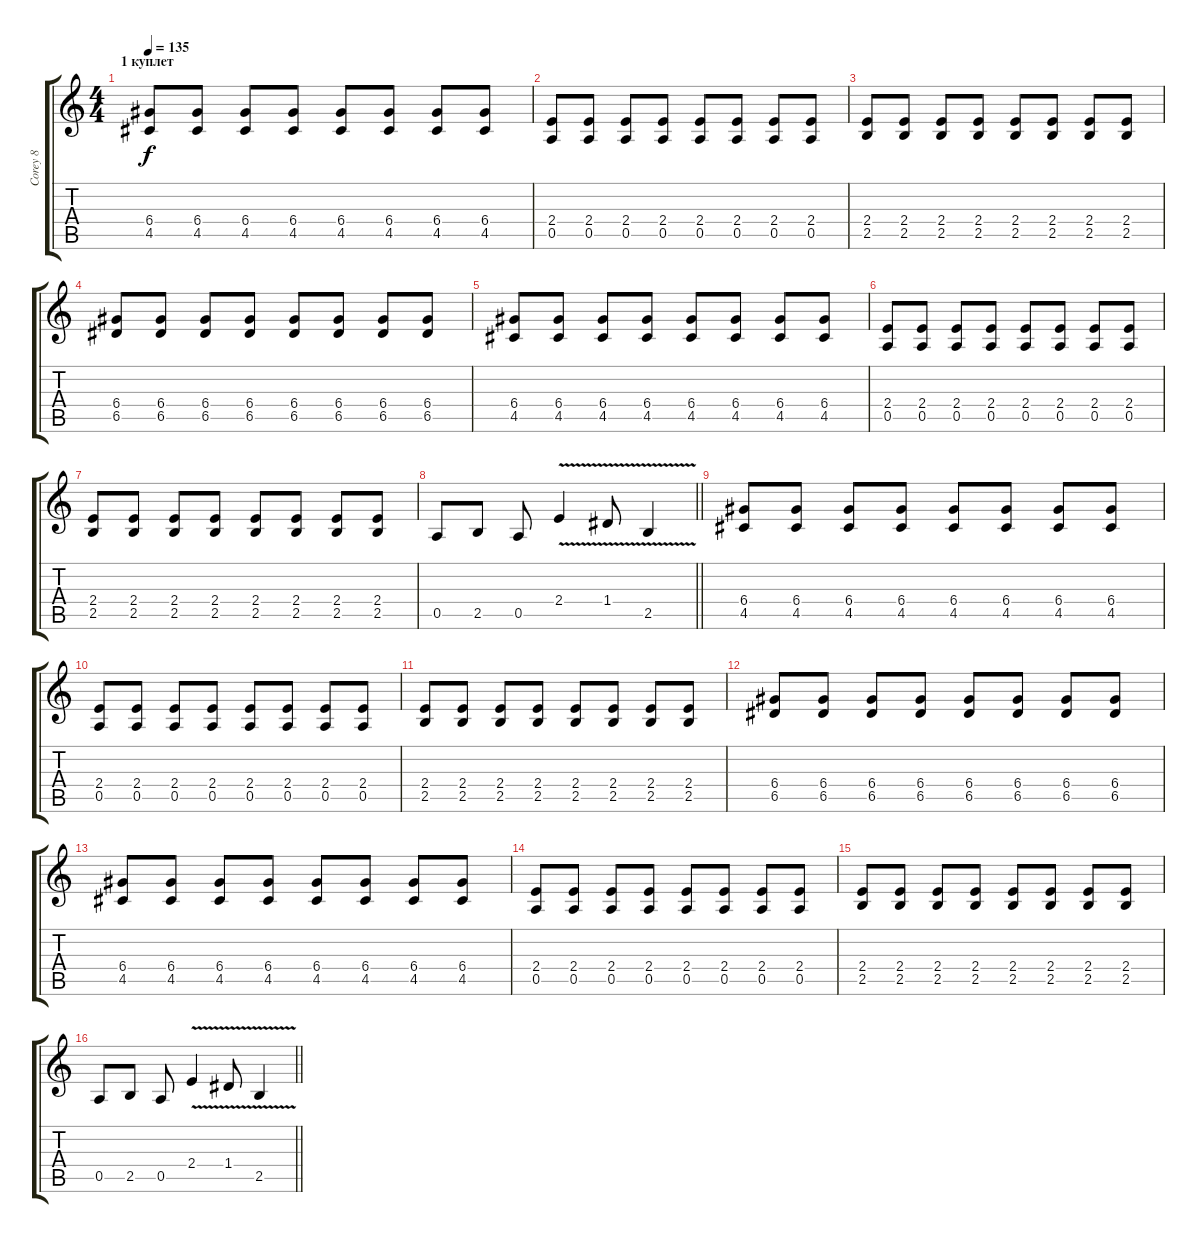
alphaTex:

\track ("Corey 8" "Corey 8") {instrument overdrivenguitar}
\staff {score tabs}
\tuning (E4 B3 G3 D3 A2 E2) {hide}
\ts (4 4)
\section ("" "1 куплет")
\tempo 135
\clef g2
\ks c
(6.4 4.5).8{dy f instrument overdrivenguitar} (6.4 4.5).8 (6.4 4.5).8 (6.4 4.5).8 (6.4 4.5).8 (6.4 4.5).8 (6.4 4.5).8 (6.4 4.5).8 |
(2.4 0.5).8 (2.4 0.5).8 (2.4 0.5).8 (2.4 0.5).8 (2.4 0.5).8 (2.4 0.5).8 (2.4 0.5).8 (2.4 0.5).8 |
(2.4 2.5).8 (2.4 2.5).8 (2.4 2.5).8 (2.4 2.5).8 (2.4 2.5).8 (2.4 2.5).8 (2.4 2.5).8 (2.4 2.5).8 |
(6.4 6.5).8 (6.4 6.5).8 (6.4 6.5).8 (6.4 6.5).8 (6.4 6.5).8 (6.4 6.5).8 (6.4 6.5).8 (6.4 6.5).8 |
(6.4 4.5).8{instrument overdrivenguitar} (6.4 4.5).8 (6.4 4.5).8 (6.4 4.5).8 (6.4 4.5).8 (6.4 4.5).8 (6.4 4.5).8 (6.4 4.5).8 |
(2.4 0.5).8 (2.4 0.5).8 (2.4 0.5).8 (2.4 0.5).8 (2.4 0.5).8 (2.4 0.5).8 (2.4 0.5).8 (2.4 0.5).8 |
(2.4 2.5).8 (2.4 2.5).8 (2.4 2.5).8 (2.4 2.5).8 (2.4 2.5).8 (2.4 2.5).8 (2.4 2.5).8 (2.4 2.5).8 |
\barLineRight lightlight
0.5.8 2.5.8 0.5.8 2.4{v}.4 1.4{v}.8 2.5{v}.4 |
(6.4 4.5).8{instrument overdrivenguitar} (6.4 4.5).8 (6.4 4.5).8 (6.4 4.5).8 (6.4 4.5).8 (6.4 4.5).8 (6.4 4.5).8 (6.4 4.5).8 |
(2.4 0.5).8 (2.4 0.5).8 (2.4 0.5).8 (2.4 0.5).8 (2.4 0.5).8 (2.4 0.5).8 (2.4 0.5).8 (2.4 0.5).8 |
(2.4 2.5).8 (2.4 2.5).8 (2.4 2.5).8 (2.4 2.5).8 (2.4 2.5).8 (2.4 2.5).8 (2.4 2.5).8 (2.4 2.5).8 |
(6.4 6.5).8 (6.4 6.5).8 (6.4 6.5).8 (6.4 6.5).8 (6.4 6.5).8 (6.4 6.5).8 (6.4 6.5).8 (6.4 6.5).8 |
(6.4 4.5).8{instrument overdrivenguitar} (6.4 4.5).8 (6.4 4.5).8 (6.4 4.5).8 (6.4 4.5).8 (6.4 4.5).8 (6.4 4.5).8 (6.4 4.5).8 |
(2.4 0.5).8 (2.4 0.5).8 (2.4 0.5).8 (2.4 0.5).8 (2.4 0.5).8 (2.4 0.5).8 (2.4 0.5).8 (2.4 0.5).8 |
(2.4 2.5).8 (2.4 2.5).8 (2.4 2.5).8 (2.4 2.5).8 (2.4 2.5).8 (2.4 2.5).8 (2.4 2.5).8 (2.4 2.5).8 |
\barLineRight lightlight
0.5.8 2.5.8 0.5.8 2.4{v}.4 1.4{v}.8 2.5{v}.4
